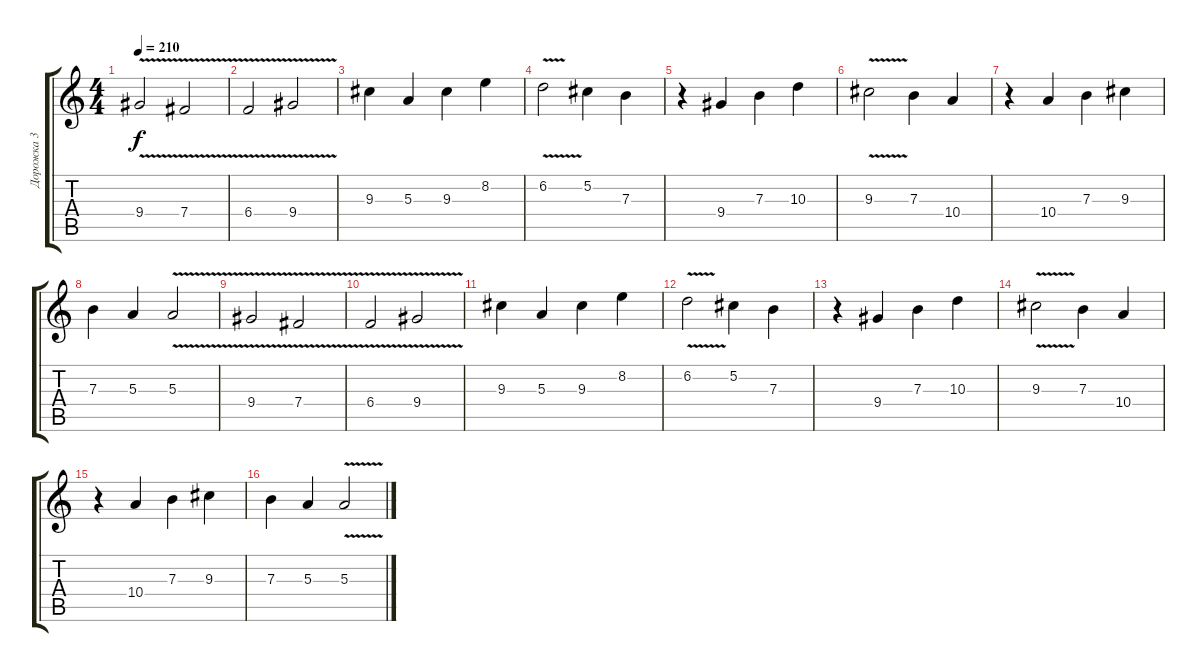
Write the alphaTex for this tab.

\track ("Дорожка 3" "Дорожка 3") {instrument distortionguitar}
\staff {score tabs}
\tuning (Db4 Ab3 E3 B2 Gb2 B1) {hide}
\ts (4 4)
\tempo 210
\clef g2
\ks c
9.4{v}.2{dy f} 7.4{v}.2 |
6.4{v}.2 9.4{v}.2 |
9.3.4 5.3.4 9.3.4 8.2.4 |
6.2{v}.2 5.2.4 7.3.4 |
r.4 9.4.4 7.3.4 10.3.4 |
9.3{v}.2 7.3.4 10.4.4 |
r.4 10.4.4 7.3.4 9.3.4 |
7.3.4 5.3.4 5.3{v}.2 |
9.4{v}.2 7.4{v}.2 |
6.4{v}.2 9.4{v}.2 |
9.3.4{volume 13 instrument acousticguitarsteel} 5.3.4 9.3.4 8.2.4 |
6.2{v}.2 5.2.4 7.3.4 |
r.4 9.4.4 7.3.4 10.3.4 |
9.3{v}.2 7.3.4 10.4.4 |
r.4 10.4.4 7.3.4 9.3.4 |
7.3.4 5.3.4 5.3{v}.2
